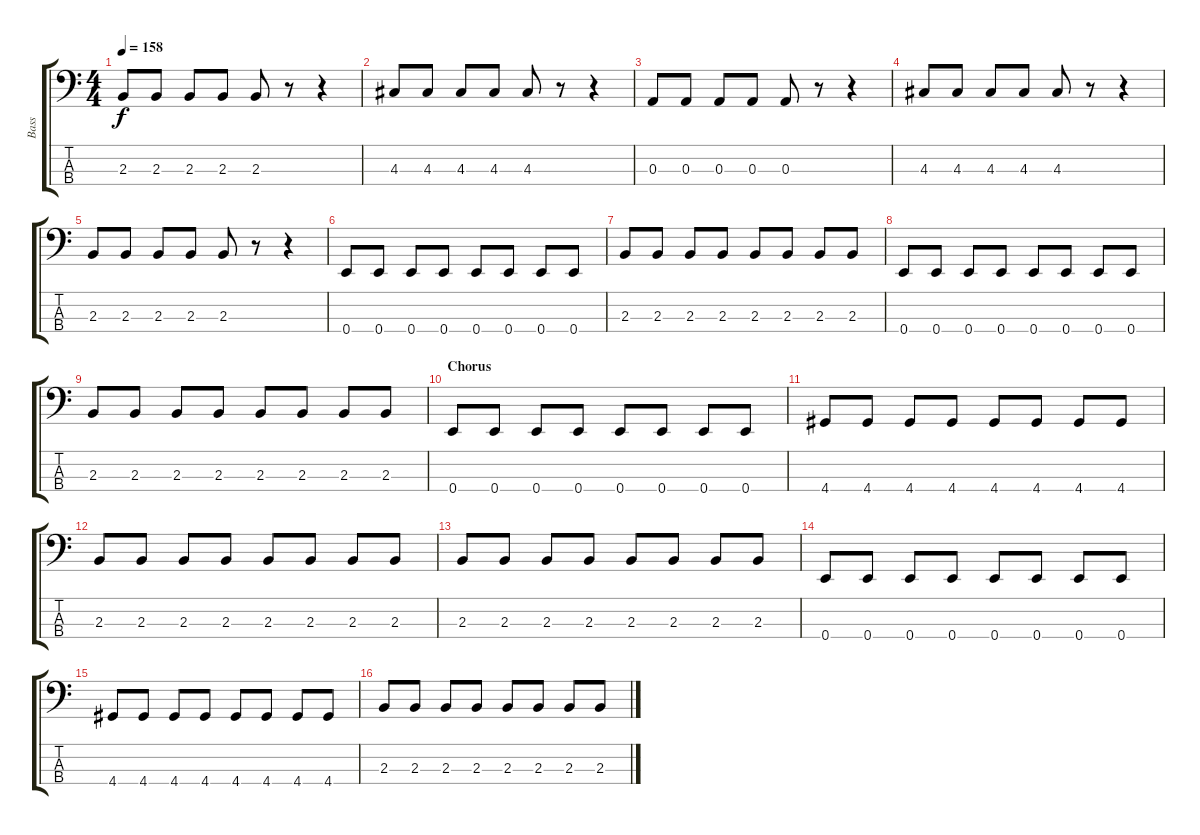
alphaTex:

\track ("Bass" "Bass") {instrument slapbass2}
\staff {score tabs}
\tuning (G2 D2 A1 E1) {hide}
\ts (4 4)
\tempo 158
\clef f4
\ks c
2.3.8{dy f} 2.3.8 2.3.8 2.3.8 2.3.8 r.8 r.4 |
4.3.8 4.3.8 4.3.8 4.3.8 4.3.8 r.8 r.4 |
0.3.8 0.3.8 0.3.8 0.3.8 0.3.8 r.8 r.4 |
4.3.8 4.3.8 4.3.8 4.3.8 4.3.8 r.8 r.4 |
2.3.8 2.3.8 2.3.8 2.3.8 2.3.8 r.8 r.4 |
0.4.8 0.4.8 0.4.8 0.4.8 0.4.8 0.4.8 0.4.8 0.4.8 |
2.3.8 2.3.8 2.3.8 2.3.8 2.3.8 2.3.8 2.3.8 2.3.8 |
0.4.8 0.4.8 0.4.8 0.4.8 0.4.8 0.4.8 0.4.8 0.4.8 |
2.3.8 2.3.8 2.3.8 2.3.8 2.3.8 2.3.8 2.3.8 2.3.8 |
\section ("" "Chorus")
0.4.8 0.4.8 0.4.8 0.4.8 0.4.8 0.4.8 0.4.8 0.4.8 |
4.4.8 4.4.8 4.4.8 4.4.8 4.4.8 4.4.8 4.4.8 4.4.8 |
2.3.8 2.3.8 2.3.8 2.3.8 2.3.8 2.3.8 2.3.8 2.3.8 |
2.3.8 2.3.8 2.3.8 2.3.8 2.3.8 2.3.8 2.3.8 2.3.8 |
0.4.8 0.4.8 0.4.8 0.4.8 0.4.8 0.4.8 0.4.8 0.4.8 |
4.4.8 4.4.8 4.4.8 4.4.8 4.4.8 4.4.8 4.4.8 4.4.8 |
2.3.8 2.3.8 2.3.8 2.3.8 2.3.8 2.3.8 2.3.8 2.3.8
